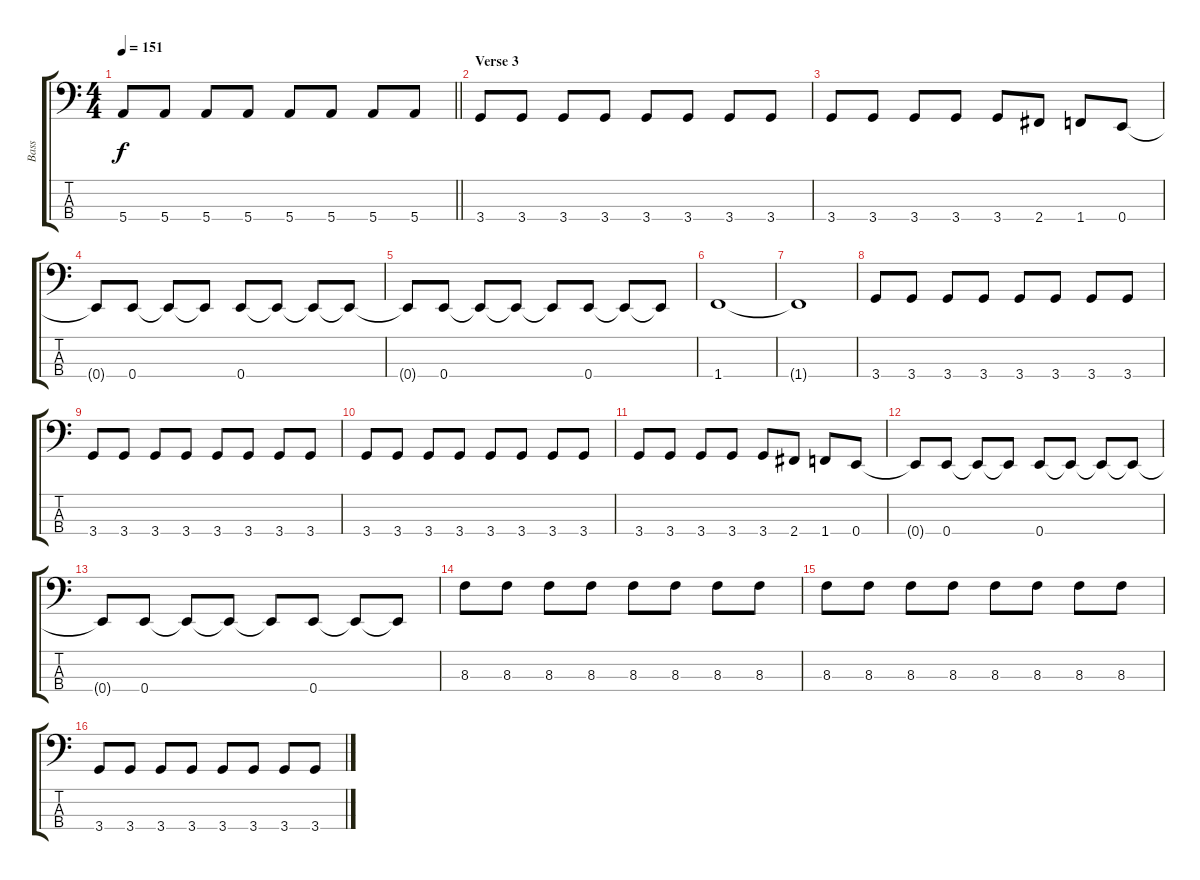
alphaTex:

\track ("Bass" "Bass") {instrument electricbassfinger}
\staff {score tabs}
\tuning (G2 D2 A1 E1) {hide}
\ts (4 4)
\tempo 151
\clef f4
\barLineRight lightlight
\ks c
5.4.8{dy f} 5.4.8 5.4.8 5.4.8 5.4.8 5.4.8 5.4.8 5.4.8 |
\section ("" "Verse 3")
3.4.8 3.4.8 3.4.8 3.4.8 3.4.8 3.4.8 3.4.8 3.4.8 |
3.4.8 3.4.8 3.4.8 3.4.8 3.4.8 2.4.8 1.4.8 0.4.8 |
0.4{t}.8 0.4.8 0.4{t}.8 0.4{t}.8 0.4.8 0.4{t}.8 0.4{t}.8 0.4{t}.8 |
0.4{t}.8 0.4.8 0.4{t}.8 0.4{t}.8 0.4{t}.8 0.4.8 0.4{t}.8 0.4{t}.8 |
1.4.1 |
1.4{t}.1 |
3.4.8 3.4.8 3.4.8 3.4.8 3.4.8 3.4.8 3.4.8 3.4.8 |
3.4.8 3.4.8 3.4.8 3.4.8 3.4.8 3.4.8 3.4.8 3.4.8 |
3.4.8 3.4.8 3.4.8 3.4.8 3.4.8 3.4.8 3.4.8 3.4.8 |
3.4.8 3.4.8 3.4.8 3.4.8 3.4.8 2.4.8 1.4.8 0.4.8 |
0.4{t}.8 0.4.8 0.4{t}.8 0.4{t}.8 0.4.8 0.4{t}.8 0.4{t}.8 0.4{t}.8 |
0.4{t}.8 0.4.8 0.4{t}.8 0.4{t}.8 0.4{t}.8 0.4.8 0.4{t}.8 0.4{t}.8 |
8.3.8 8.3.8 8.3.8 8.3.8 8.3.8 8.3.8 8.3.8 8.3.8 |
8.3.8 8.3.8 8.3.8 8.3.8 8.3.8 8.3.8 8.3.8 8.3.8 |
3.4.8 3.4.8 3.4.8 3.4.8 3.4.8 3.4.8 3.4.8 3.4.8
